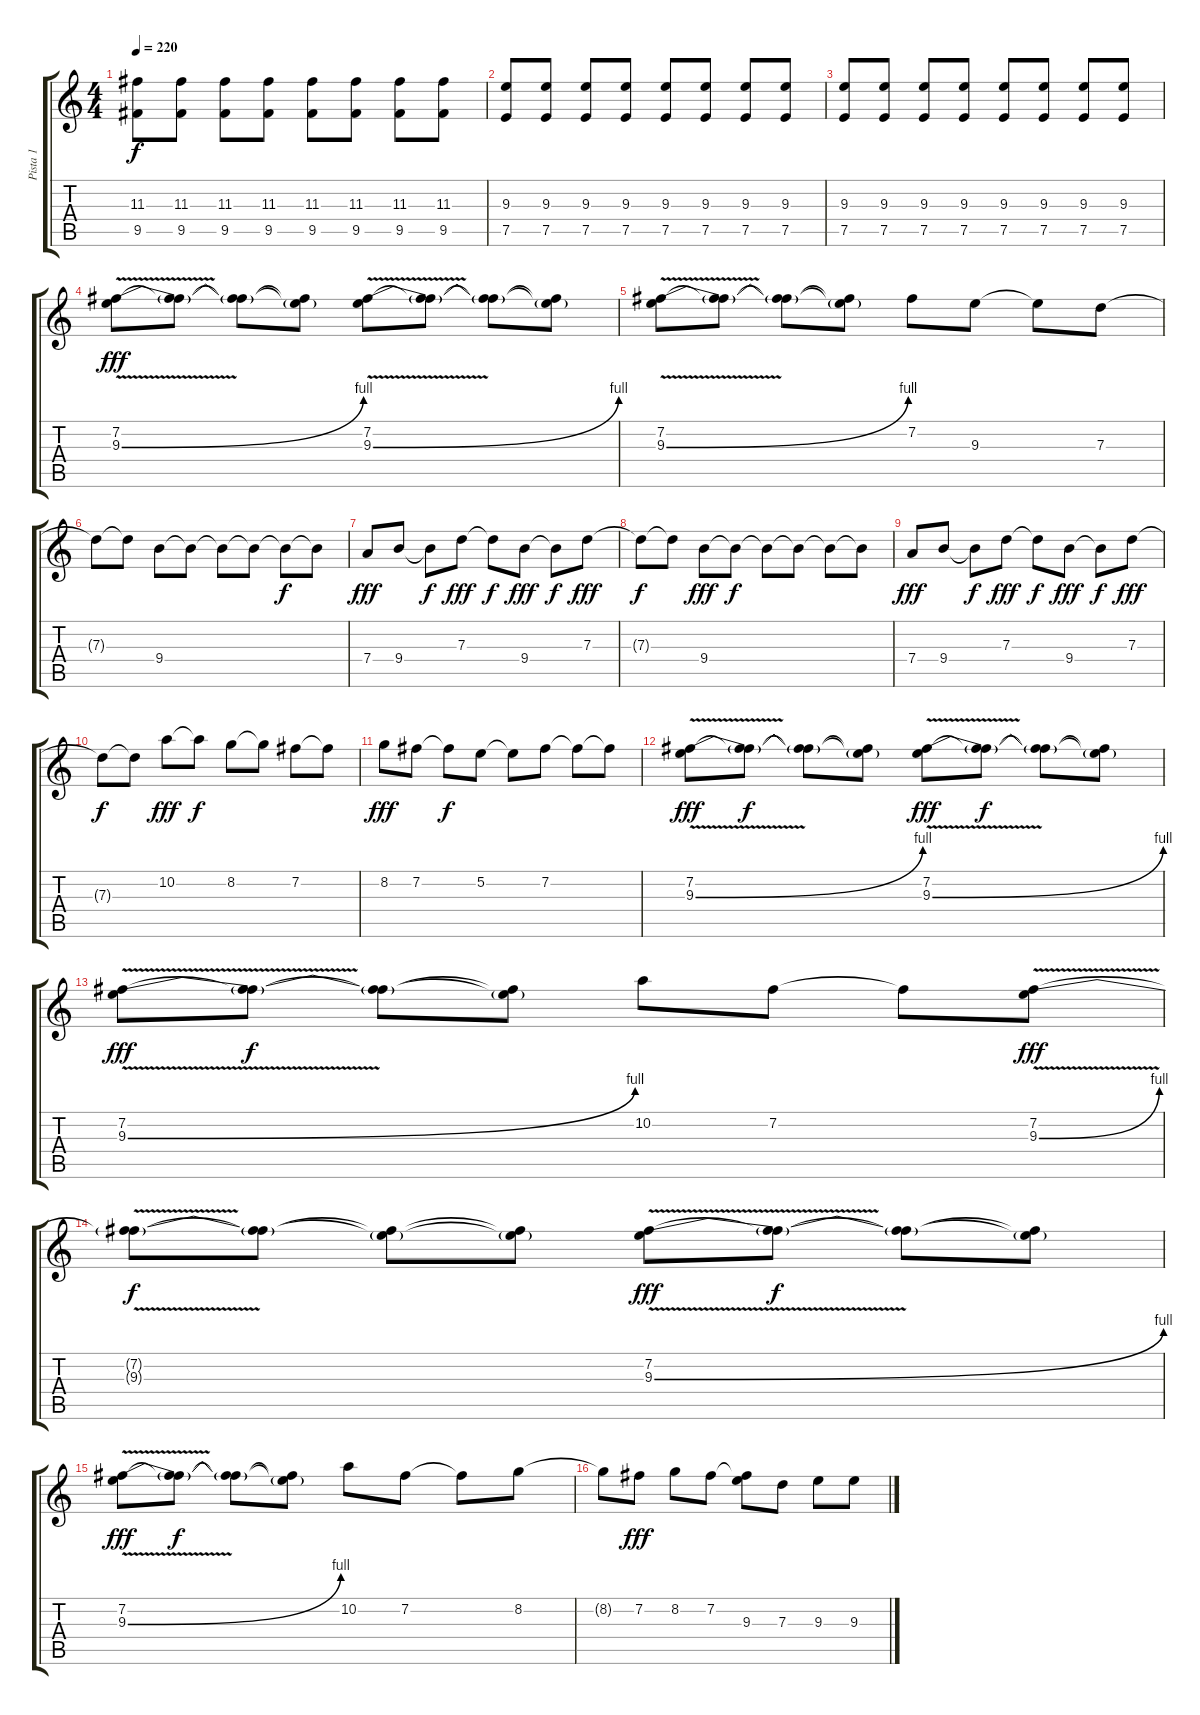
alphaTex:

\track ("Pista 1" "Pista 1") {instrument distortionguitar}
\staff {score tabs}
\tuning (E4 B3 G3 D3 A2 E2) {hide}
\ts (4 4)
\tempo 220
\clef g2
\ks c
(11.3 9.5).8{dy f} (11.3 9.5).8 (11.3 9.5).8 (11.3 9.5).8 (11.3 9.5).8 (11.3 9.5).8 (11.3 9.5).8 (11.3 9.5).8 |
(9.3 7.5).8 (9.3 7.5).8 (9.3 7.5).8 (9.3 7.5).8 (9.3 7.5).8 (9.3 7.5).8 (9.3 7.5).8 (9.3 7.5).8 |
(9.3 7.5).8 (9.3 7.5).8 (9.3 7.5).8 (9.3 7.5).8 (9.3 7.5).8 (9.3 7.5).8 (9.3 7.5).8 (9.3 7.5).8 |
(7.2{v} 9.3{be (bend 0 0 60 4)}).8{dy fff volume 16 instrument overdrivenguitar} (7.2{t} 9.3{t}).8 (7.2{t} 9.3{t}).8 (7.2{t} 9.3{t}).8 (7.2{v} 9.3{be (bend 0 0 60 4)}).8 (7.2{t} 9.3{t}).8 (7.2{t} 9.3{t}).8 (7.2{t} 9.3{t}).8 |
(7.2{v} 9.3{be (bend 0 0 60 4)}).8 (7.2{t} 9.3{t}).8 (7.2{t} 9.3{t}).8 (7.2{t} 9.3{t}).8 7.2.8 9.3.8 9.3{t}.8 7.3.8 |
7.3{t}.8 7.3{t}.8 9.4.8 9.4{t}.8 9.4{t}.8 9.4{t}.8 9.4{t}.8{dy f} 9.4{t}.8 |
7.4.8{dy fff} 9.4.8 9.4{t}.8{dy f} 7.3.8{dy fff} 7.3{t}.8{dy f} 9.4.8{dy fff} 9.4{t}.8{dy f} 7.3.8{dy fff} |
7.3{t}.8{dy f} 7.3{t}.8 9.4.8{dy fff} 9.4{t}.8{dy f} 9.4{t}.8 9.4{t}.8 9.4{t}.8 9.4{t}.8 |
7.4.8{dy fff} 9.4.8 9.4{t}.8{dy f} 7.3.8{dy fff} 7.3{t}.8{dy f} 9.4.8{dy fff} 9.4{t}.8{dy f} 7.3.8{dy fff} |
7.3{t}.8{dy f} 7.3{t}.8 10.2.8{dy fff} 10.2{t}.8{dy f} 8.2.8 8.2{t}.8 7.2.8 7.2{t}.8 |
8.2.8{dy fff} 7.2.8 7.2{t}.8{dy f} 5.2.8 5.2{t}.8 7.2.8 7.2{t}.8 7.2{t}.8 |
(7.2{v} 9.3{be (bend 0 0 60 4)}).8{dy fff} (7.2{t} 9.3{t}).8{dy f} (7.2{t} 9.3{t}).8 (7.2{t} 9.3{t}).8 (7.2{v} 9.3{be (bend 0 0 60 4)}).8{dy fff} (7.2{t} 9.3{t}).8{dy f} (7.2{t} 9.3{t}).8 (7.2{t} 9.3{t}).8 |
(7.2{v} 9.3{be (bend 0 0 60 4)}).8{dy fff} (7.2{t} 9.3{t}).8{dy f} (7.2{t} 9.3{t}).8 (7.2{t} 9.3{t}).8 10.2.8 7.2.8 7.2{t}.8 (7.2{v} 9.3{be (bend 0 0 60 4)}).8{dy fff} |
(7.2{t} 9.3{t}).8{dy f} (7.2{t} 9.3{t}).8 (7.2{t} 9.3{t}).8 (7.2{t} 9.3{t}).8 (7.2{v} 9.3{be (bend 0 0 60 4)}).8{dy fff} (7.2{t} 9.3{t}).8{dy f} (7.2{t} 9.3{t}).8 (7.2{t} 9.3{t}).8 |
(7.2{v} 9.3{be (bend 0 0 60 4)}).8{dy fff} (7.2{t} 9.3{t}).8{dy f} (7.2{t} 9.3{t}).8 (7.2{t} 9.3{t}).8 10.2.8 7.2.8 7.2{t}.8 8.2.8 |
8.2{t}.8 7.2.8{dy fff} 8.2.8 7.2.8 (7.2{t} 9.3).8 7.3.8 9.3.8 9.3.8
